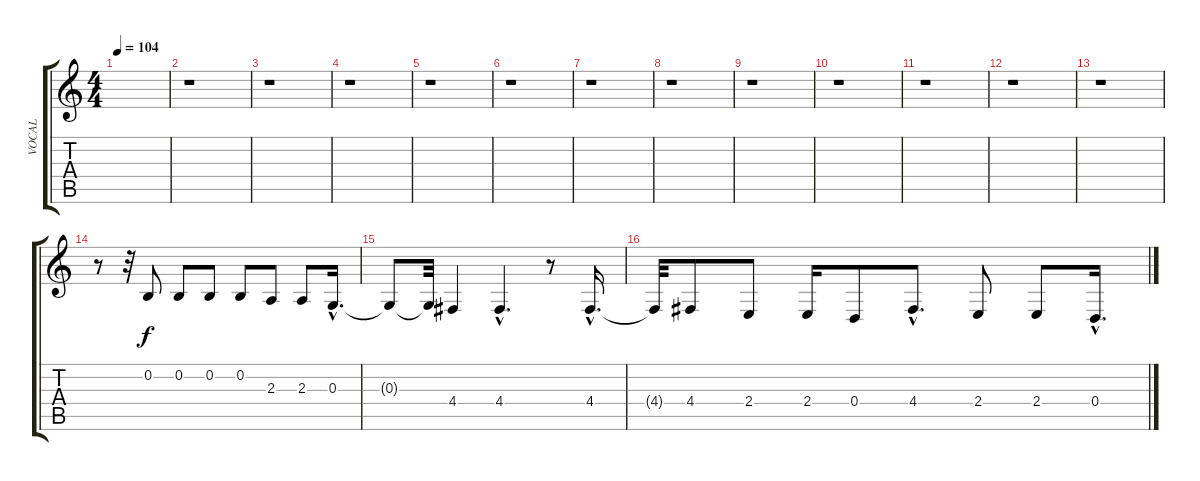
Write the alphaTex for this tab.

\track ("VOCAL" "VOCAL") {instrument cello}
\staff {score tabs}
\tuning (E4 B3 G3 D3 A2 E2) {hide}
\ts (4 4)
\tempo 104
\clef g2
\ks c
|
r.1 |
r.1 |
r.1 |
r.1 |
r.1 |
r.1 |
r.1 |
r.1 |
r.1 |
r.1 |
r.1 |
r.1 |
r.8 r.32 0.2.8 0.2.8 0.2.8 0.2.8 2.3.8 2.3.8 0.3{hac}.16{d} |
0.3{t}.8 0.3{t}.32 4.4.4 4.4{hac}.4{d} r.8 4.4{hac}.16{d} |
4.4{t}.32 4.4.8 2.4.8 2.4.16 0.4.8 4.4{hac}.8{d} 2.4.8 2.4.8 0.4{hac}.16{d}
